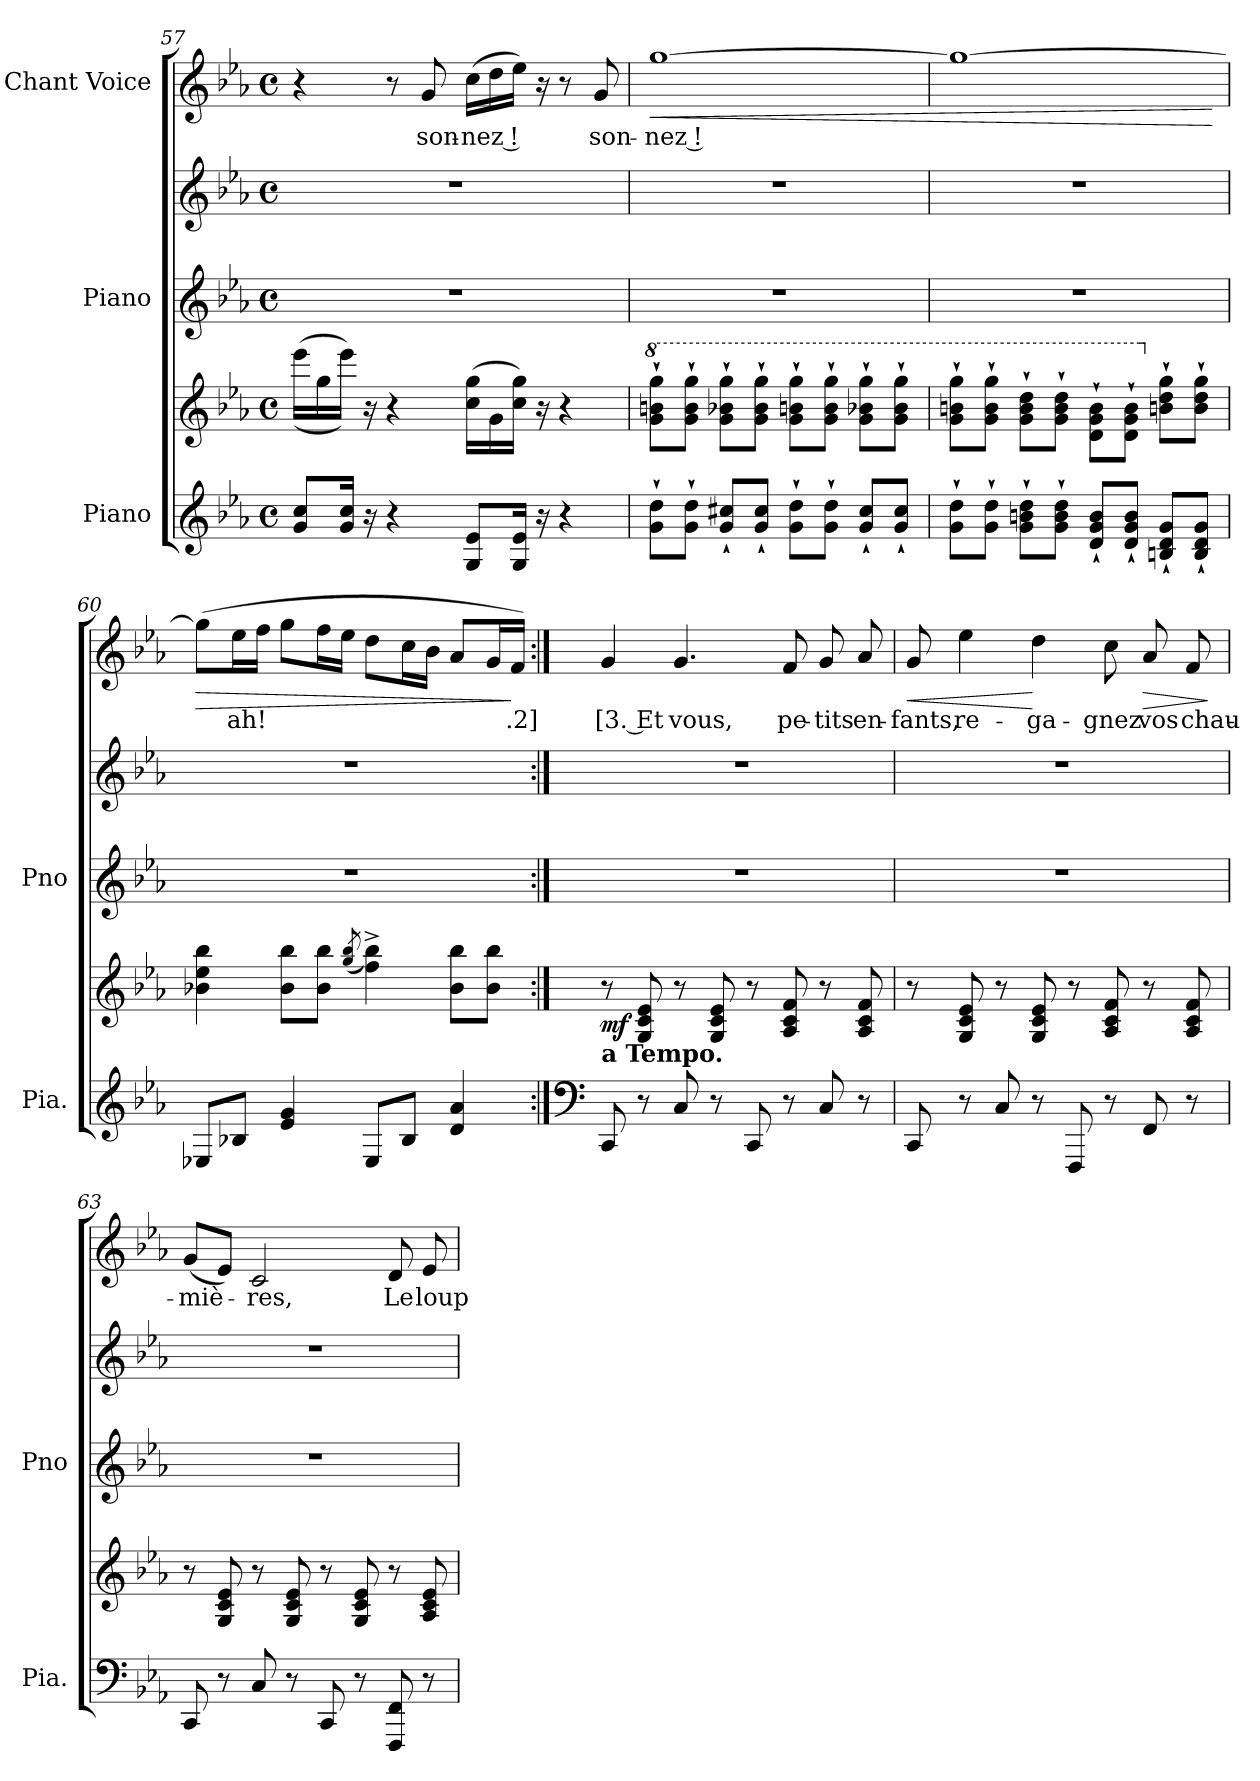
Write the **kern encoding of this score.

**kern	**kern	**dynam	**kern	**kern	**kern	**text	**dynam
*part3	*part3	*part3	*part2	*part2	*part1	*part1	*part1
*staff5	*staff4	*staff4/5	*staff3	*staff2	*staff1	*staff1	*staff1
*I"Piano	*	*	*I"Piano	*	*I"Chant Voice	*	*
*I'Pia.	*	*	*I'Pno	*	*	*	*
*clefG2	*clefG2	*	*clefG2	*clefG2	*clefG2	*	*
*k[b-e-a-]	*k[b-e-a-]	*	*k[b-e-a-]	*k[b-e-a-]	*k[b-e-a-]	*	*
*M4/4	*M4/4	*	*M4/4	*M4/4	*M4/4	*	*
*met(c)	*met(c)	*	*met(c)	*met(c)	*met(c)	*	*
=57	=57	=57	=57	=57	=57	=57	=57
8g/ 8cc/L	(>(>16eee-\LL	.	1r	1r	4r	.	.
.	16gg\	.	.	.	.	.	.
16g/ 16cc/Jk	16eee-\JJ))	.	.	.	.	.	.
16r	16r	.	.	.	.	.	.
4r	4r	.	.	.	8r	.	.
!	!	!	!	!	!	!LO:LY:b	!
.	.	.	.	.	8g/	son-	.
!	!	!	!	!	!	!LO:LY:b	!
8G/ 8e-/L	(>16cc\ 16gg\LL	.	.	.	(>16cc\LL	-nez !	.
.	16g\	.	.	.	16dd\	.	.
16G/ 16e-/Jk	16cc\ 16gg\JJ)	.	.	.	16ee-\JJ)	.	.
16r	16r	.	.	.	16r	.	.
4r	4r	.	.	.	8r	.	.
!	!	!	!	!	!	!LO:LY:b	!
.	.	.	.	.	8g/	son-	.
=58	=58	=58	=58	=58	=58	=58	=58
*	*8va	*	*	*	*	*	*
!	!	!	!	!	!	!LO:LY:b	!LO:HP:b
8g`\ 8dd`\L	8gg`\ 8bbn`\ 8ggg`\L	.	1r	1r	[1gg	-nez !	<
8g`\ 8dd`\J	8gg`\ 8bb`\ 8ggg`\J	.	.	.	.	.	.
8g`/ 8cc#X`/L	8gg`\ 8bb-X`\ 8ggg`\L	.	.	.	.	.	.
8g`/ 8cc#`/J	8gg`\ 8bb-`\ 8ggg`\J	.	.	.	.	.	.
8g`\ 8dd`\L	8gg`\ 8bbn`\ 8ggg`\L	.	.	.	.	.	.
8g`\ 8dd`\J	8gg`\ 8bb`\ 8ggg`\J	.	.	.	.	.	.
8g`/ 8cc#`/L	8gg`\ 8bb-X`\ 8ggg`\L	.	.	.	.	.	.
8g`/ 8cc#`/J	8gg`\ 8bb-`\ 8ggg`\J	.	.	.	.	.	.
=59	=59	=59	=59	=59	=59	=59	=59
8g`\ 8dd`\L	8gg`\ 8bbn`\ 8ggg`\L	.	1r	1r	1gg_	.	.
8g`\ 8dd`\J	8gg`\ 8bb`\ 8ggg`\J	.	.	.	.	.	.
8g`\ 8bn`\ 8dd`\L	8gg`\ 8bb`\ 8ddd`\L	.	.	.	.	.	.
8g`\ 8b`\ 8dd`\J	8gg`\ 8bb`\ 8ddd`\J	.	.	.	.	.	.
8d`/ 8g`/ 8b`/L	8dd`\ 8gg`\ 8bb`\L	.	.	.	.	.	.
8d`/ 8g`/ 8b`/J	8dd`\ 8gg`\ 8bb`\J	.	.	.	.	.	.
*	*X8va	*	*	*	*	*	*
8Bn`/ 8d`/ 8g`/L	8bn`\ 8dd`\ 8gg`\L	.	.	.	.	.	.
8B`/ 8d`/ 8g`/J	8b`\ 8dd`\ 8gg`\J	.	.	.	.	.	.
.	.	.	.	.	.	.	[
=60	=60	=60	=60	=60	=60	=60	=60
!	!	!	!	!	!	!	!LO:HP:b
8E-X/L	4b-X\ 4ee-\ 4bb-\	.	1r	1r	(>8gg\L]	.	>
!	!	!	!	!	!	!LO:LY:b	!
8B-X/J	.	.	.	.	16ee-\L	ah!	.
.	.	.	.	.	16ff\JJ	.	.
4e-/ 4g/	8b-\ 8bb-\L	.	.	.	8gg\L	.	.
.	8b-\ 8bb-\J	.	.	.	16ff\L	.	.
.	.	.	.	.	16ee-\JJ	.	.
.	(<8qgg/ 8qbb-/	.	.	.	.	.	.
8E-/L	4ff\^ 4bb-\^)	.	.	.	8dd\L	.	.
8B-/J	.	.	.	.	16cc\L	.	.
.	.	.	.	.	16b-\JJ	.	.
4d/ 4a-/	8b-\ 8bb-\L	.	.	.	8a-/L	.	.
.	8b-\ 8bb-\J	.	.	.	16g/L	.	.
!	!	!	!	!	!	!LO:LY:b	!
.	.	.	.	.	16f/JJ)	.2]	]
!!LO:LB:g=z
=61:|!	=61:|!	=61:|!	=61:|!	=61:|!	=61:|!	=61:|!	=61:|!
*clefF4	*	*	*	*	*	*	*
*	*	*	*	*	*MM118	*	*
!LO:TX:a:B:t=a Tempo.	!	!	!	!	!	!	!
!	!	!LO:DY:b	!	!	!	!LO:LY:b	!
8CC/	8r	mf	1r	1r	4g/	[3. Et	.
8r	8G/ 8c/ 8e-/	.	.	.	.	.	.
!	!	!	!	!	!	!LO:LY:b	!
8C/	8r	.	.	.	4.g/	vous,	.
8r	8G/ 8c/ 8e-/	.	.	.	.	.	.
8CC/	8r	.	.	.	.	.	.
!	!	!	!	!	!	!LO:LY:b	!
8r	8A-/ 8c/ 8f/	.	.	.	8f/	pe-	.
!	!	!	!	!	!	!LO:LY:b	!
8C/	8r	.	.	.	8g/	-tits	.
!	!	!	!	!	!	!LO:LY:b	!
8r	8A-/ 8c/ 8f/	.	.	.	8a-/	en-	.
=62	=62	=62	=62	=62	=62	=62	=62
!	!	!	!	!	!	!LO:LY:b	!LO:HP:b
8CC/	8r	.	1r	1r	8g/	-fants,	<
!	!	!	!	!	!	!LO:LY:b	!
8r	8G/ 8c/ 8e-/	.	.	.	4ee-\	re-	.
8C/	8r	.	.	.	.	.	.
!	!	!	!	!	!	!LO:LY:b	!
8r	8G/ 8c/ 8e-/	.	.	.	4dd\	-ga-	[
8FFF/	8r	.	.	.	.	.	.
!	!	!	!	!	!	!LO:LY:b	!
8r	8A-/ 8c/ 8f/	.	.	.	8cc\	-gnez	.
!	!	!	!	!	!	!LO:LY:b	!LO:HP:b
8FF/	8r	.	.	.	8a-/	vos	>
!	!	!	!	!	!	!LO:LY:b	!
8r	8A-/ 8c/ 8f/	.	.	.	8f/	chau-	.
.	.	.	.	.	.	.	]
=63	=63	=63	=63	=63	=63	=63	=63
!	!	!	!	!	!	!LO:LY:b	!
8CC/	8r	.	1r	1r	(<8g/L	-miè-	.
8r	8G/ 8c/ 8e-/	.	.	.	8e-/J)	.	.
!	!	!	!	!	!	!LO:LY:b	!
8C/	8r	.	.	.	2c/	-res,	.
8r	8G/ 8c/ 8e-/	.	.	.	.	.	.
8CC/	8r	.	.	.	.	.	.
8r	8G/ 8c/ 8e-/	.	.	.	.	.	.
!	!	!	!	!	!	!LO:LY:b	!
8FFF/ 8FF/	8r	.	.	.	8d/	Le	.
!	!	!	!	!	!	!LO:LY:b	!
8r	8A-/ 8c/ 8e-/	.	.	.	8e-/	loup	.
=	=	=	=	=	=	=	=
*-	*-	*-	*-	*-	*-	*-	*-
